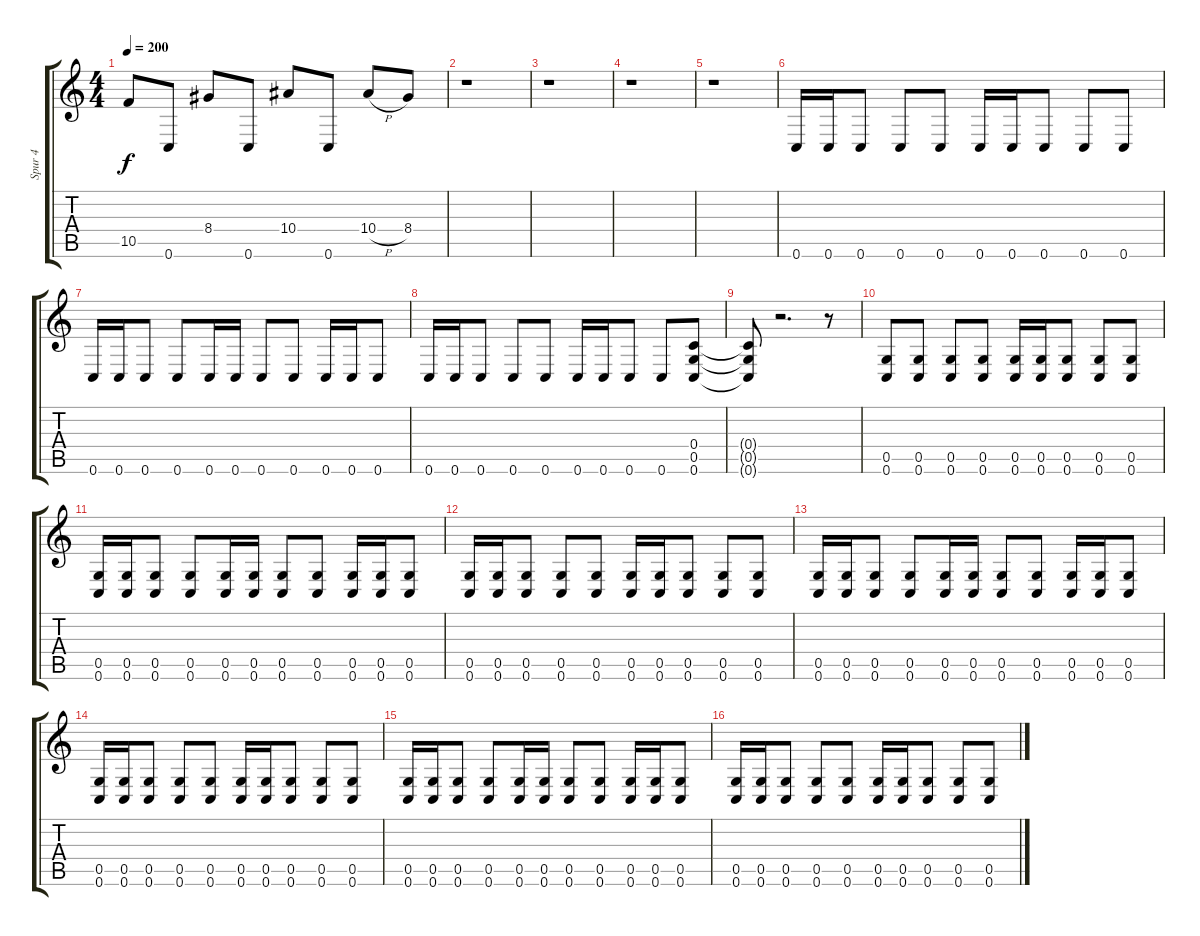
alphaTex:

\track ("Spur 4" "Spur 4") {instrument distortionguitar}
\staff {score tabs}
\tuning (D4 A3 F3 C3 G2 C2) {hide}
\ts (4 4)
\tempo 200
\clef g2
\ks c
10.5.8{dy f} 0.6.8 8.4.8 0.6.8 10.4.8 0.6.8 10.4{h}.8 8.4.8 |
r.1 |
r.1 |
r.1 |
r.1 |
0.6.16 0.6.16 0.6.8 0.6.8 0.6.8 0.6.16 0.6.16 0.6.8 0.6.8 0.6.8 |
0.6.16 0.6.16 0.6.8 0.6.8 0.6.16 0.6.16 0.6.8 0.6.8 0.6.16 0.6.16 0.6.8 |
0.6.16 0.6.16 0.6.8 0.6.8 0.6.8 0.6.16 0.6.16 0.6.8 0.6.8 (0.4 0.5 0.6).8 |
(0.4{t} 0.5{t} 0.6{t}).8 r.2{d} r.8 |
(0.5 0.6).8 (0.5 0.6).8 (0.5 0.6).8 (0.5 0.6).8 (0.5 0.6).16 (0.5 0.6).16 (0.5 0.6).8 (0.5 0.6).8 (0.5 0.6).8 |
(0.5 0.6).16 (0.5 0.6).16 (0.5 0.6).8 (0.5 0.6).8 (0.5 0.6).16 (0.5 0.6).16 (0.5 0.6).8 (0.5 0.6).8 (0.5 0.6).16 (0.5 0.6).16 (0.5 0.6).8 |
(0.5 0.6).16 (0.5 0.6).16 (0.5 0.6).8 (0.5 0.6).8 (0.5 0.6).8 (0.5 0.6).16 (0.5 0.6).16 (0.5 0.6).8 (0.5 0.6).8 (0.5 0.6).8 |
(0.5 0.6).16 (0.5 0.6).16 (0.5 0.6).8 (0.5 0.6).8 (0.5 0.6).16 (0.5 0.6).16 (0.5 0.6).8 (0.5 0.6).8 (0.5 0.6).16 (0.5 0.6).16 (0.5 0.6).8 |
(0.5 0.6).16 (0.5 0.6).16 (0.5 0.6).8 (0.5 0.6).8 (0.5 0.6).8 (0.5 0.6).16 (0.5 0.6).16 (0.5 0.6).8 (0.5 0.6).8 (0.5 0.6).8 |
(0.5 0.6).16 (0.5 0.6).16 (0.5 0.6).8 (0.5 0.6).8 (0.5 0.6).16 (0.5 0.6).16 (0.5 0.6).8 (0.5 0.6).8 (0.5 0.6).16 (0.5 0.6).16 (0.5 0.6).8 |
(0.5 0.6).16 (0.5 0.6).16 (0.5 0.6).8 (0.5 0.6).8 (0.5 0.6).8 (0.5 0.6).16 (0.5 0.6).16 (0.5 0.6).8 (0.5 0.6).8 (0.5 0.6).8
